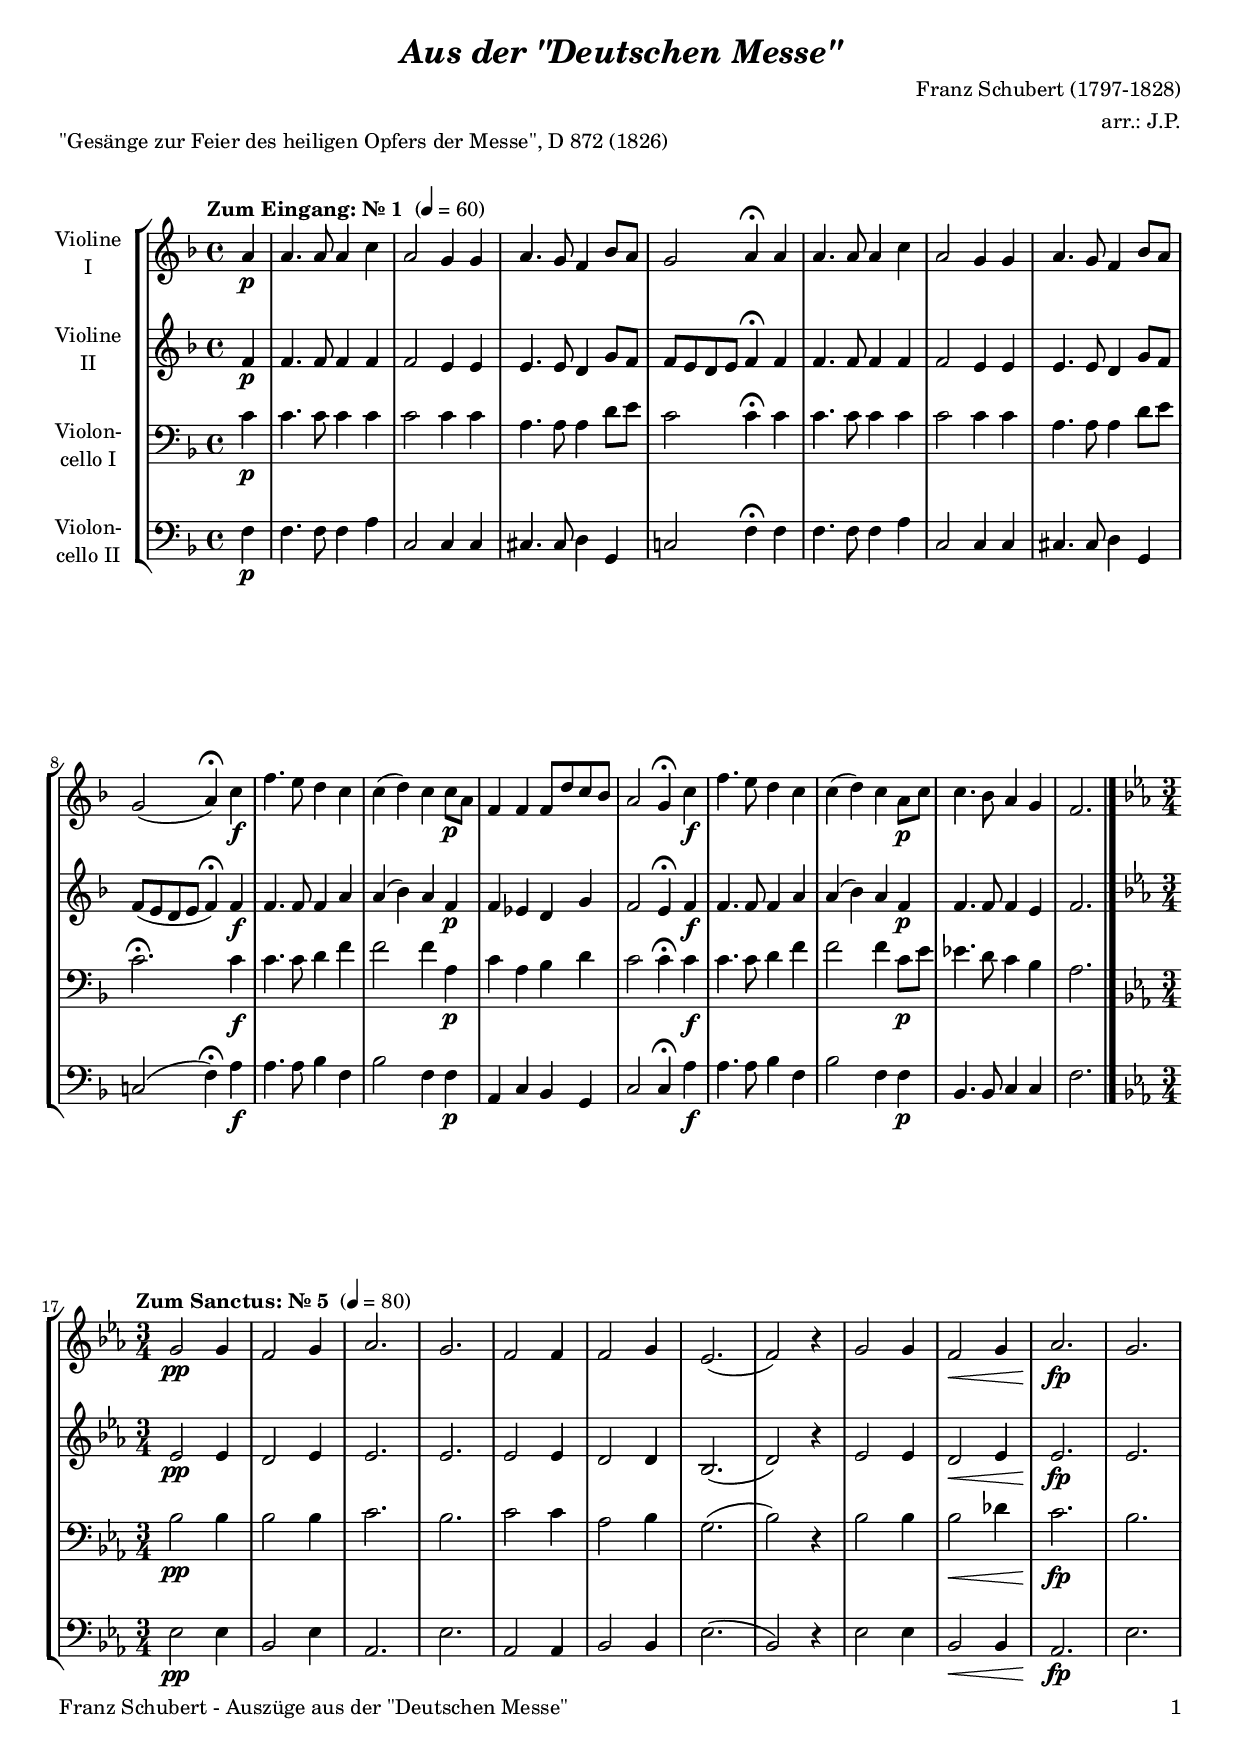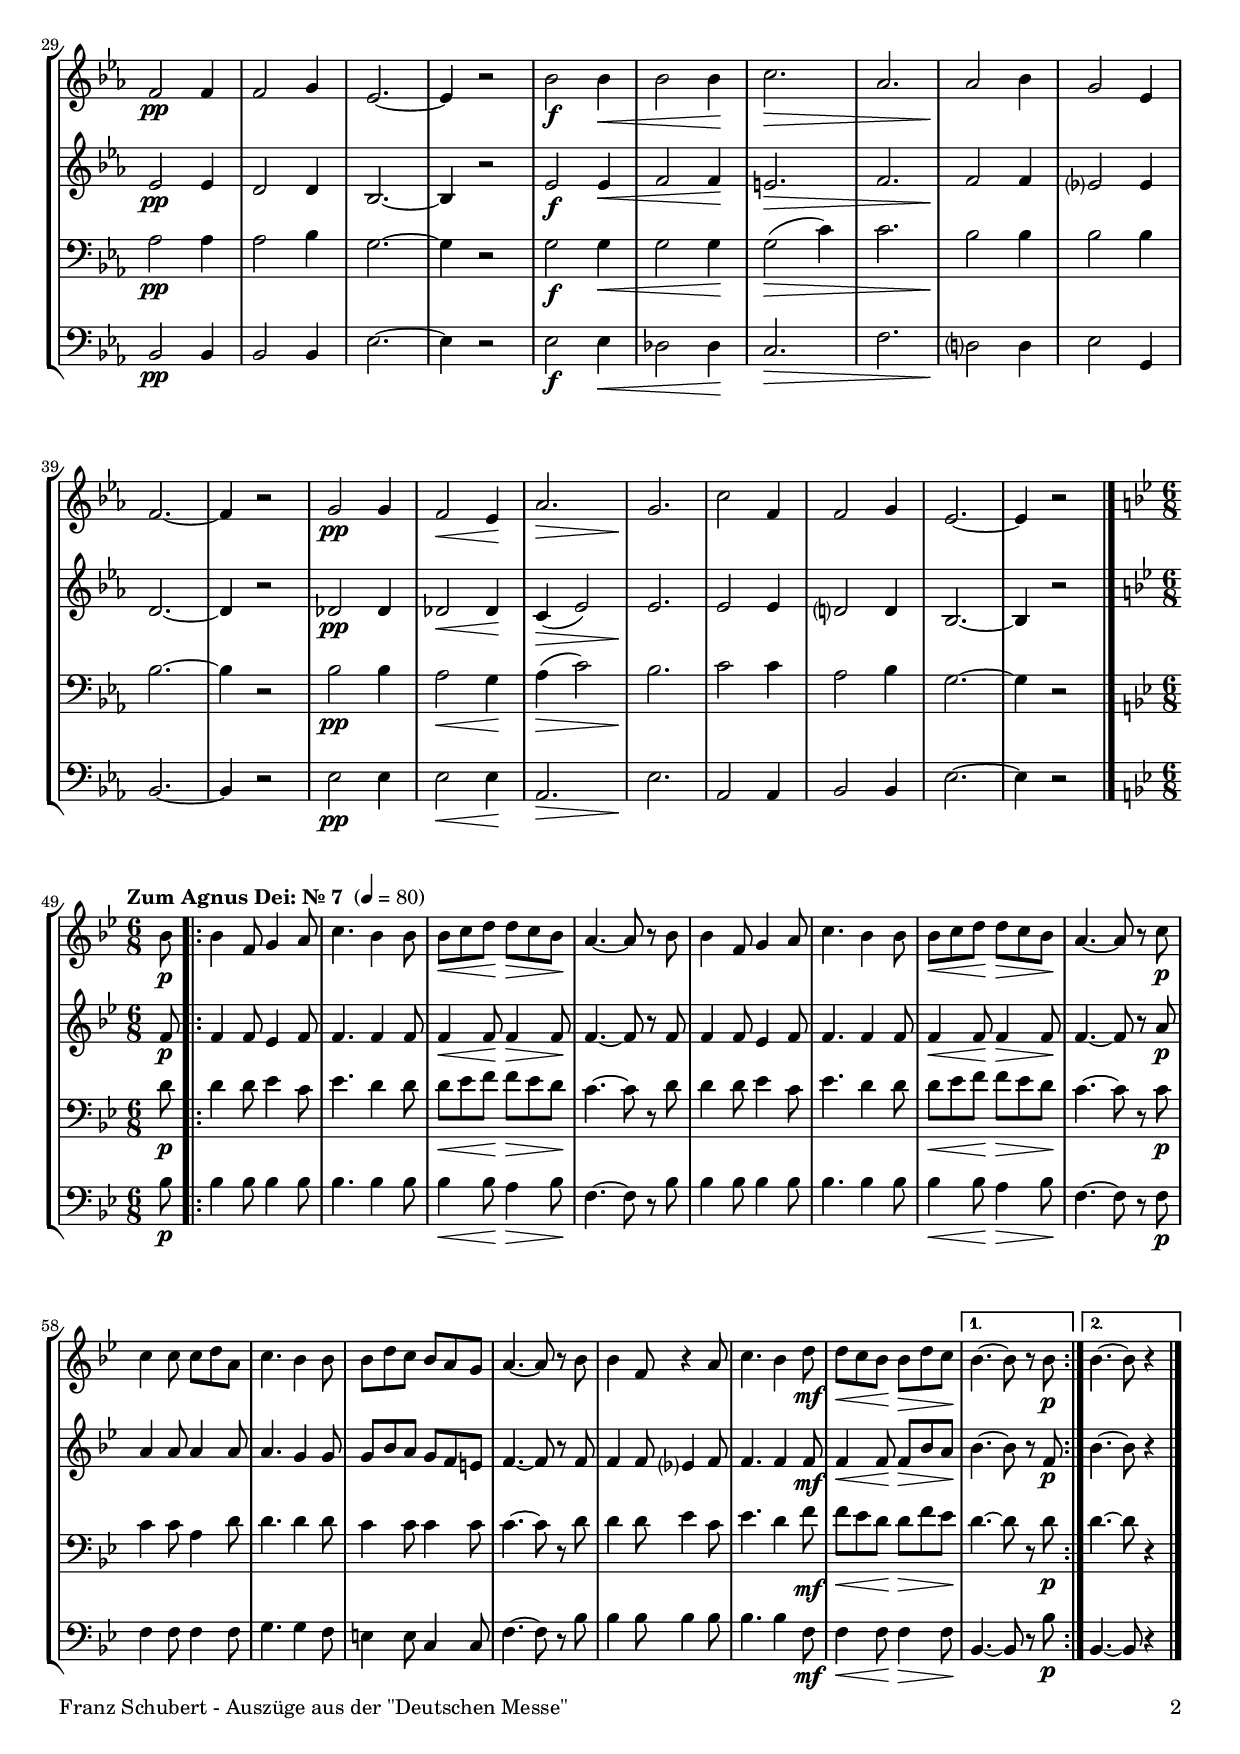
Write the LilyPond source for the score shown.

\version "2.20.2"
\include "deutsch.ly"

#(set-global-staff-size 18)

\header {
  title     = \markup \bold \italic "Aus der \"Deutschen Messe\""
  composer  = "Franz Schubert (1797-1828)"
  arranger  = "arr.: J.P."
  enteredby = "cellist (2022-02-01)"
  piece     = "\"Gesänge zur Feier des heiligen Opfers der Messe\", D 872 (1826)"
}

voiceconsts = {
  \key f \major
  \time 4/4
  \clef "treble"
%  \numericTimeSignature
  \compressEmptyMeasures
  % Set default beaming for all staves
%  \set Timing.beamExceptions = #'()
%  \set Timing.baseMoment     = #(ly:make-moment 1 4)
%  \set Timing.beatStructure  = #'(1 1 1)
}

micl = "clarinet"
mifl = "flute"
miob = "oboe"
mifh = "french horn"
misx = "tenor sax"
mist = "string ensemble 1"
mivl = "violin"
miba = "cello"

introa = {        \tempo "Zum Eingang: Nr. 1 " 4=60 }
introb = { \break \tempo "Zum Sanctus: Nr. 5 " 4=80 \key es \major \time 3/4 }
introc = { \break \tempo "Zum Agnus Dei: Nr. 7 " 4=80 \key b \major \time 6/8 }

va = \relative c'' {
  \voiceconsts

  \introa
  \partial 4 a4\p
  a4. a8 a4 c
  a2 g4 g
  a4. g8 f4 b8 a

  g2 a4\fermata a
  a4. a8 a4 c
  a2 g4 g
  a4. g8 f4 b8 a

  g2( a4)\fermata c\f
  f4. e8 d4 c
  c( d) c c8\p a
  f4 f f8 d' c b

  a2 g4\fermata c\f
  f4. e8 d4 c
  c( d) c a8\p c
  c4. b8 a4 g
  \partial 2. f2. \bar "|."

  \introb
  g2\pp g4
  f2 g4
  as2.
  g
  f2 f4
  f2 g4
  es2.(
  f2) r4
  g2 g4

  f2\< g4
  as2.\!\fp
  g
  f2\pp f4
  f2 g4
  es2.~
  es4 r2
  b'2\f b4\<
  b2 b4\!
  c2.\>

  as
  as2\! b4
  g2 es4
  f2.~
  f4 r2
  g\pp g4
  f2\< es4\!
  as2.\>
  g\!

  c2 f,4
  f2 g4
  es2.~
  es4 r2 \bar "|."

  \introc
  \partial 8 b'8\p
  \repeat volta 2 {
    b4 f8 g4 a8
    c4. b4 b8
    b\< c d\! d\> c b\!

    a4.~ a8 r b
    b4 f8 g4 a8
    c4. b4 b8
    b\< c d\! d\> c b\!
    a4.~ a8 r c\p

    c4 c8 c d a
    c4. b4 b8
    b d c b a g
    a4.~ a8 r b

    b4 f8 r4 a8
    c4. b4 d8\mf
    d\< c b\! b\> d c\!
  }
  \alternative {
    { b4.~ b8 r b\p }
    { b4.~ b8 r4 }
  } \bar "|."
}

vb = \relative c' {
  \voiceconsts

  \introa
  \partial 4 f4\p
  f4. f8 f4 f
  f2 e4 e
  e4. e8 d4 g8 f

  f e d e f4\fermata f
  f4. f8 f4 f
  f2 e4 e
  e4. e8 d4 g8 f

  f( e d e f4)\fermata f\f
  f4. f8 f4 a
  a( b) a f\p
  f es d g

  f2 e4\fermata f\f
  f4. f8 f4 a
  a( b) a f\p
  f4. f8 f4 e
  \partial 2. f2. \bar "|."

  \introb
  es2\pp es4
  d2 es4
  es2.
  es
  es2 es4
  d2 d4
  b2.(
  d2) r4
  es2 es4

  d2\< es4
  es2.\!\fp
  es
  es2\pp es4
  d2 d4
  b2.~
  b4 r2
  es\f es4\<
  f2 f4\!
  e2.\>

  f
  f2\! f4
  es?2 es4
  d2.~
  d4 r2
  des2\pp des4
  des2\< des4\!
  c(\> es2)
  es2.\!

  es2 es4
  d?2 d4
  b2.~
  b4 r2 \bar "|."

  \introc
  \partial 8 f'8\p
  \repeat volta 2 {
    f4 f8 es4 f8
    f4. f4 f8
    f4\< f8\! f4\> f8\!

    f4.~ f8 r f
    f4 f8 es4 f8
    f4. f4 f8
    f4\< f8\! f4\> f8\!
    f4.~ f8 r a\p

    a4 a8 a4 a8
    a4. g4 g8
    g b a g f e
    f4.~ f8 r f

    f4 f8 es?4 f8
    f4. f4 f8\mf
    f4\< f8\! f\> b a\!
  }
  \alternative {
    { b4.~ b8 r f\p }
    { b4.~ b8 r4 }
  } \bar "|."
} 

vc = \relative c' {
  \voiceconsts
  \clef "bass"
  
  \introa
  \partial 4 c4\p
  c4. c8 c4 c
  c2 c4 c
  a4. a8 a4 d8 e

  c2 c4\fermata c
  c4. c8 c4 c
  c2 c4 c
  a4. a8 a4 d8 e

  c2.\fermata c4\f
  c4. c8 d4 f
  f2 f4 a,\p
  c a b d

  c2 c4\fermata c\f
  c4. c8 d4 f
  f2 f4 c8\p e
  es4. d8 c4 b
  \partial 2. a2. \bar "|."

  \introb
  b2\pp b4
  b2 b4
  c2.
  b
  c2 c4
  as2 b4
  g2.(
  b2) r4
  b2 b4

  b2\< des4
  c2.\!\fp
  b
  as2\pp as4
  as2 b4
  g2.~
  g4 r2
  g\f g4\<
  g2 g4\!
  g2(\> c4)

  c2.
  b2\! b4
  b2 b4
  b2.~
  b4 r2
  b2\pp b4
  as2\< g4\!
  as(\> c2)
  b2.\!

  c2 c4
  as2 b4
  g2.~
  g4 r2 \bar "|."

  \introc
  \partial 8 d'8\p
  \repeat volta 2 {
    d4 d8 es4 c8
    es4. d4 d8
    d\< es f\! f\> es d\!

    c4.~ c8 r d
    d4 d8 es4 c8
    es4. d4 d8
    d\< es f\! f\> es d\!
    c4.~ c8 r c\p

    c4 c8 a4 d8
    d4. d4 d8
    c4 c8 c4 c8
    c4.~ c8 r d

    d4 d8 es4 c8
    es4. d4 f8\mf
    f\< es d\! d\> f es\!
  }
  \alternative {
    { d4.~ d8 r d\p }
    { d4.~ d8 r4 }
  } \bar "|."
}

vd = \relative c {
  \voiceconsts
  \clef "bass"
  
  \introa
  \partial 4 f4\p
  f4. f8 f4 a
  c,2 c4 c
  cis4. cis8 d4 g,

  c!2 f4\fermata f
  f4. f8 f4 a
  c,2 c4 c
  cis4. cis8 d4 g,

  c!2( f4)\fermata a\f
  a4. a8 b4 f
  b2 f4 f\p
  a, c b g

  c2 c4\fermata a'\f
  a4. a8 b4 f
  b2 f4 f\p
  b,4. b8 c4 c
  \partial 2. f2. \bar "|."

  \introb
  es2\pp es4
  b2 es4
  as,2.
  es'
  as,2 as4
  b2 b4
  es2.(
  b2) r4
  es2 es4

  b2\< b4
  as2.\!\fp
  es'
  b2\pp b4
  b2 b4
  es2.~
  es4 r2
  es\f es4\<
  des2 des4\!
  c2.\>

  f
  d?2\! d4
  es2 g,4
  b2.~
  b4 r2
  es\pp es4
  es2\< es4\!
  as,2.\>
  es'\!

  as,2 as4
  b2 b4
  es2.~
  es4 r2 \bar "|."

  \introc
  \partial 8 b'8\p
  \repeat volta 2 {
    b4 b8 b4 b8
    b4. b4 b8
    b4\< b8\! a4\> b8\!

    f4.~ f8 r b
    b4 b8 b4 b8
    b4. b4 b8
    b4\< b8\! a4\> b8\!
    f4.~ f8 r f\p

    f4 f8 f4 f8
    g4. g4 f8
    e4 e8 c4 c8
    f4.~ f8 r b

    b4 b8 b4 b8
    b4. b4 f8\mf
    f4\< f8\! f4\> f8\!
  }
  \alternative {
    { b,4.~ b8 r b'\p }
    { b,4.~ b8 r4 }
  } \bar "|."
}


music = \new StaffGroup <<
      \new Staff {
	\set Staff.midiInstrument = \mivl
	\set Staff.instrumentName = \markup \center-column { "Violine" "I" }
	\transpose f f { \va }
      }

      \new Staff {
	\set Staff.midiInstrument = \mivl
	\set Staff.instrumentName = \markup \center-column { "Violine" "II" }
	\transpose f f { \vb }
      }

      \new Staff {
	\set Staff.midiInstrument = \miba
	\set Staff.instrumentName = \markup \center-column { "Violon-" "cello I" }
	\transpose f f { \vc }
      }

      \new Staff {
	\set Staff.midiInstrument = \miba
	\set Staff.instrumentName = \markup \center-column { "Violon-" "cello II" }
	\transpose f f { \vd }
      }
>>

\book {
   \paper {
    print-page-number = ##t
    print-first-page-number = ##t
    ragged-last-bottom = ##f
    oddHeaderMarkup = \markup \null
    evenHeaderMarkup = \markup \null
    oddFooterMarkup = \markup {
      \fill-line {
        \on-the-fly #print-page-number-check-first
        "Franz Schubert - Auszüge aus der \"Deutschen Messe\"" \fromproperty #'page:page-number-string
      }
    }
    evenFooterMarkup = \oddFooterMarkup
  } \score {
    \music
    \layout {}
  }

  \score {
    \unfoldRepeats \music

    \midi {
      \context {
        \Score
      }
    }
  }
}